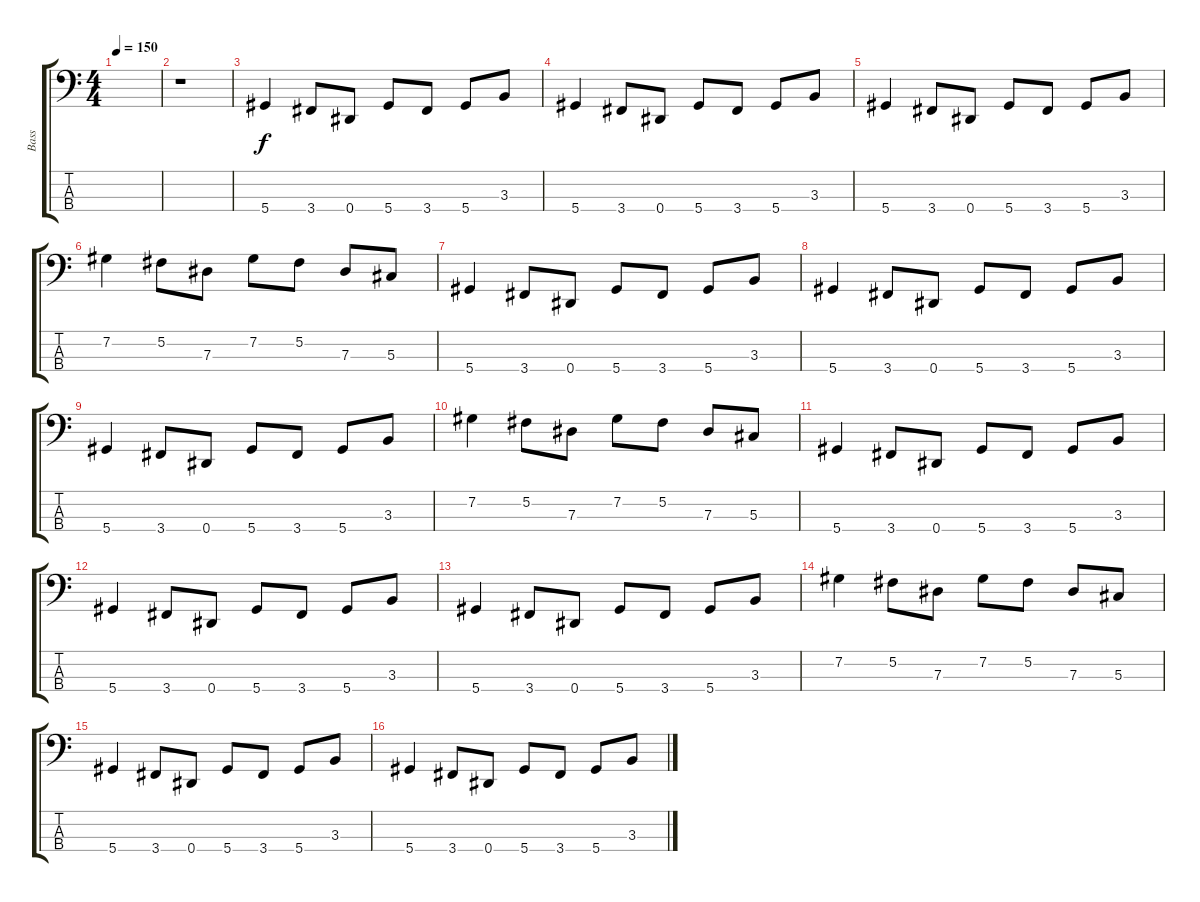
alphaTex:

\track ("Bass" "Bass") {instrument electricbassfinger}
\staff {score tabs}
\tuning (Gb2 Db2 Ab1 Eb1) {hide}
\ts (4 4)
\tempo 150
\clef f4
\ks c
|
r.1 |
5.4.4 3.4.8 0.4.8 5.4.8 3.4.8 5.4.8 3.3.8 |
5.4.4 3.4.8 0.4.8 5.4.8 3.4.8 5.4.8 3.3.8 |
5.4.4 3.4.8 0.4.8 5.4.8 3.4.8 5.4.8 3.3.8 |
7.2.4 5.2.8 7.3.8 7.2.8 5.2.8 7.3.8 5.3.8 |
5.4.4 3.4.8 0.4.8 5.4.8 3.4.8 5.4.8 3.3.8 |
5.4.4 3.4.8 0.4.8 5.4.8 3.4.8 5.4.8 3.3.8 |
5.4.4 3.4.8 0.4.8 5.4.8 3.4.8 5.4.8 3.3.8 |
7.2.4 5.2.8 7.3.8 7.2.8 5.2.8 7.3.8 5.3.8 |
5.4.4 3.4.8 0.4.8 5.4.8 3.4.8 5.4.8 3.3.8 |
5.4.4 3.4.8 0.4.8 5.4.8 3.4.8 5.4.8 3.3.8 |
5.4.4 3.4.8 0.4.8 5.4.8 3.4.8 5.4.8 3.3.8 |
7.2.4 5.2.8 7.3.8 7.2.8 5.2.8 7.3.8 5.3.8 |
5.4.4 3.4.8 0.4.8 5.4.8 3.4.8 5.4.8 3.3.8 |
5.4.4 3.4.8 0.4.8 5.4.8 3.4.8 5.4.8 3.3.8
